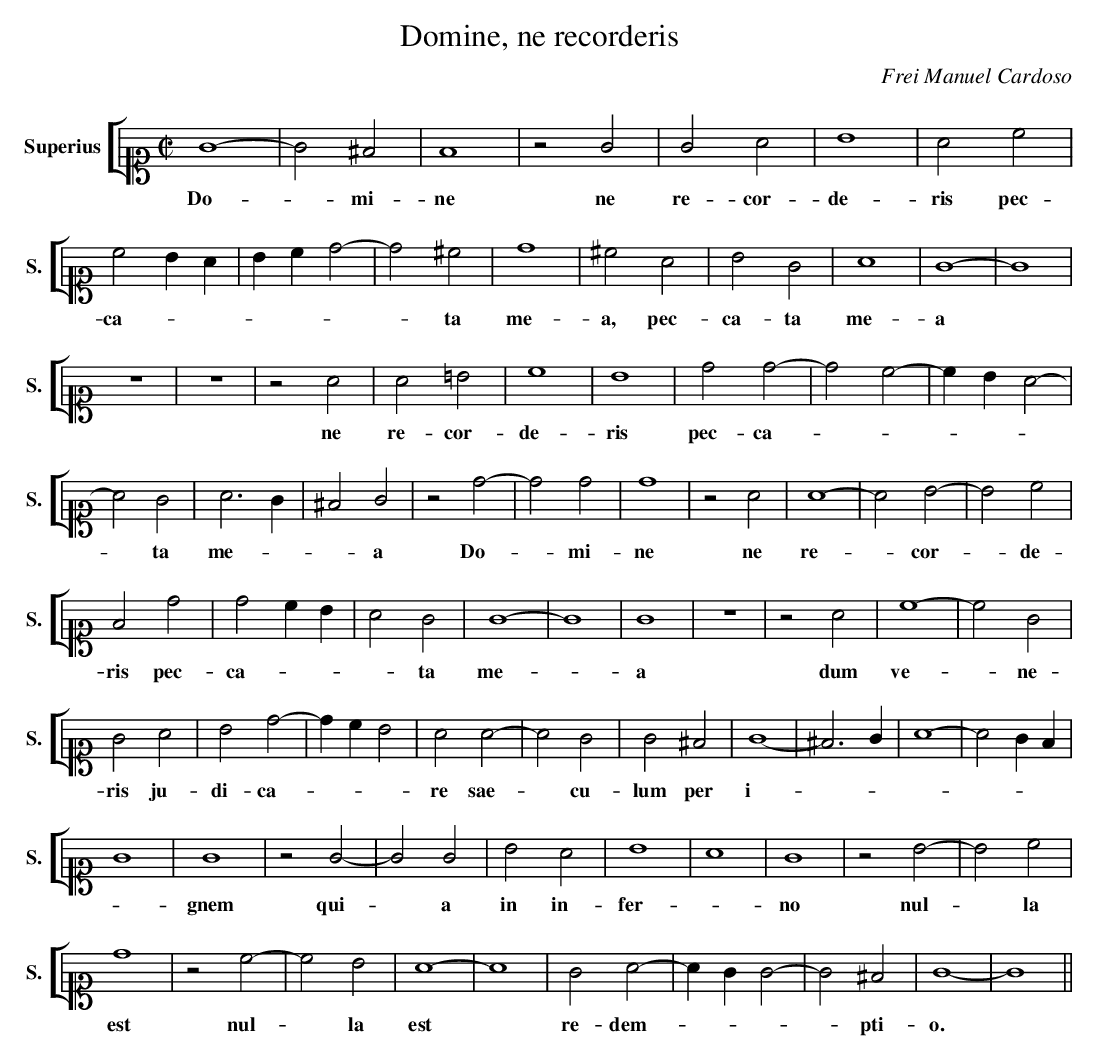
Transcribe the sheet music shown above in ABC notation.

X:1
T:Domine, ne recorderis
C:Frei Manuel Cardoso
M:C|
L:1/4
K:C
V: 1 clef=alto1 name="Superius" sname="S."
%%staves [ 1 ]
G4- |G2 ^F2 | F4 | z2 G2 | G2 A2 | B4 | A2 c2 |
w:  Do--mi-ne    ne re-cor-de-ris pec-
c2 B A | B c d2- | d2 ^c2 | d4 | ^c2 A2  | B2 G2 | A4 | G4- | G4 |
w:ca-------ta me-a, pec-ca-ta me-a
z4 | z4 | z2 A2 | A2 =B2 | c4 | B4 | d2 d2- | d2 c2- | c B A2- |
w: ne re-cor-de-ris pec-ca------
A2 G2 | A3 G | ^F2 G2 | z2 d2- | d2 d2 | d4 | z2 A2 | A4- | A2 B2- | B2 c2 |
w:~ ta me---a Do--mi-ne ne re--cor--de-
F2 d2 | d2 c B | A2 G2 | G4- | G4 | G4 | z4 | z2 A2 | c4- | c2 G2 |
w: ris pec-ca----ta me--a dum ve--ne-
G2 A2 | B2 d2- | d c B2 |  A2 A2- | A2 G2  | G2 ^F2  | G4- |  ^F3 G | A4- | A2 G F |
w: ris ju-di-ca----re sae-~ cu-lum per i-
G4 | G4 | z2 G2- | G2 G2 | B2 A2 | B4- | A4 | G4 | z2 B2- | B2 c2 |
w:-gnem qui- ~ a in in-fer--no nul- ~ la
d4 | z2 c2- | c2 B2 | A4- | A4 | G2 A2- | A G G2- | G2 ^F2 | G4- | G4 ||
w: est nul- ~ la est ~ re-dem-----pti-o.
